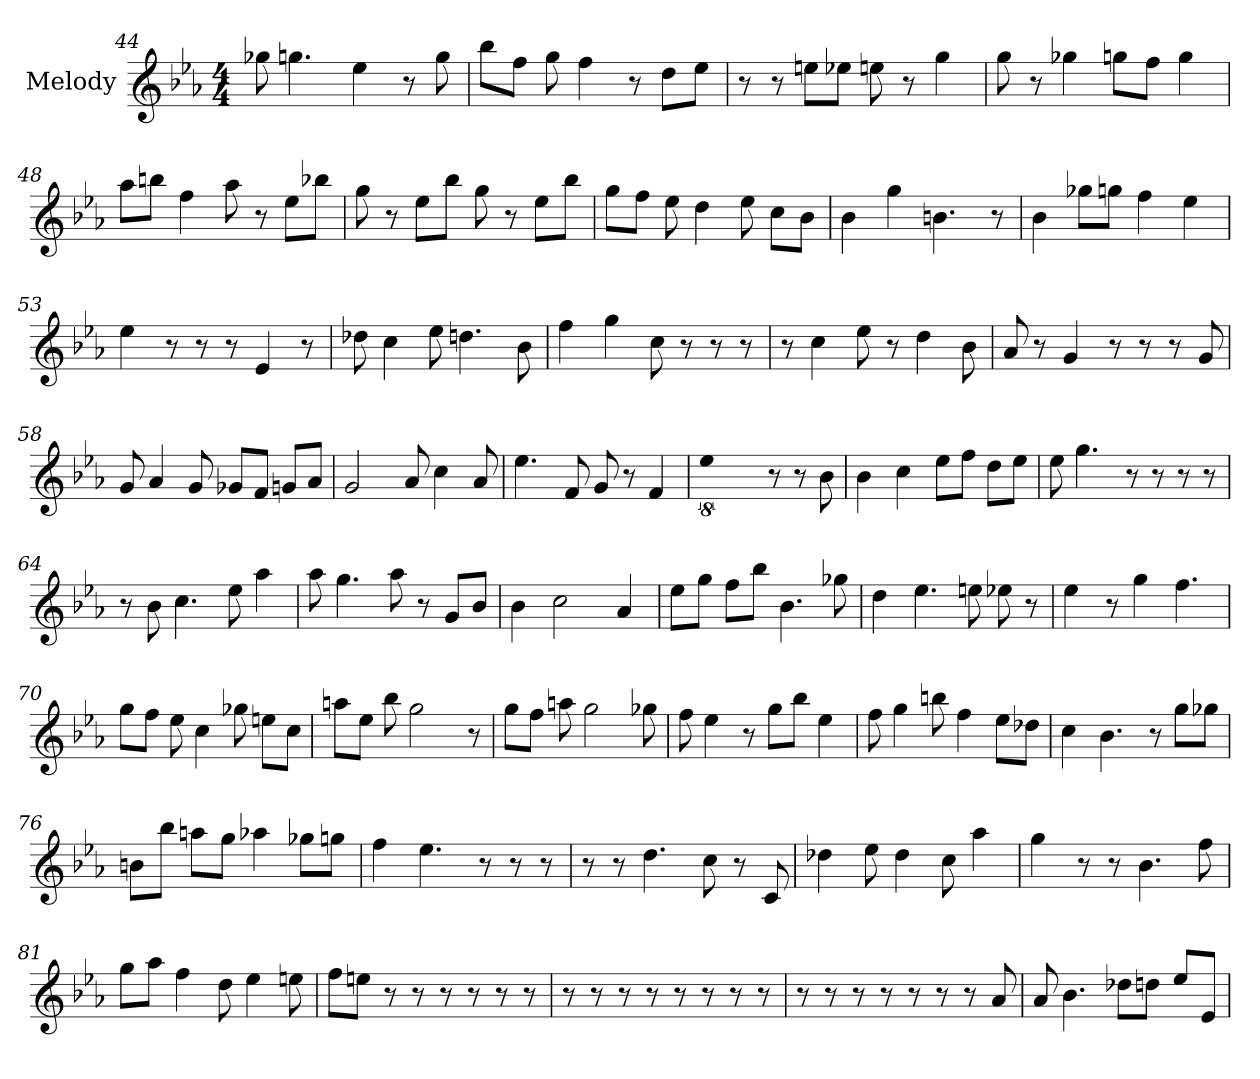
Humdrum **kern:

**kern
*part1
*staff1
*I"Melody
*clefG2
*k[b-e-a-]
*E-:
*M4/4
=44
8gg-
4.gg
4ee-
8r
8gg
=45
8bb-\L
8ff\J
8gg
4ff
8r
8dd\L
8ee-\J
=46
8r
8r
8ee\L
8ee-\J
8ee
8r
4gg
=47
8gg
8r
4gg-
8gg\L
8ff\J
4gg
=48
8aa-\L
8bb\J
4ff
8aa-
8r
8ee-\L
8bb-\J
=49
8gg
8r
8ee-\L
8bb-\J
8gg
8r
8ee-\L
8bb-\J
=50
8gg\L
8ff\J
8ee-
4dd
8ee-
8cc\L
8b-\J
=51
4b-
4gg
4.b
8r
=52
4b-
8gg-\L
8gg\J
4ff
4ee-
=53
4ee-
8r
8r
8r
4e-
8r
=54
8dd-
4cc
8ee-
4.dd
8b-
=55
4ff
4gg
8cc
8r
8r
8r
=56
8r
4cc
8ee-
8r
4dd
8b-
=57
8a-
8r
4g
8r
8r
8r
8g
=58
8g
4a-
8g
8g-/L
8f/J
8g/L
8a-/J
=59
2g
8a-
4cc
8a-
=60
4.ee-
8f
8g
8r
4f
=61
!LO:N:vis=2
8%5ee-
8r
8r
8b-
=62
4b-
4cc
8ee-\L
8ff\J
8dd\L
8ee-\J
=63
8ee-
4.gg
8r
8r
8r
8r
=64
8r
8b-
4.cc
8ee-
4aa-
=65
8aa-
4.gg
8aa-
8r
8g/L
8b-/J
=66
4b-
2cc
4a-
=67
8ee-\L
8gg\J
8ff\L
8bb-\J
4.b-
8gg-
=68
4dd
4.ee-
8ee
8ee-
8r
=69
4ee-
8r
4gg
4.ff
=70
8gg\L
8ff\J
8ee-
4cc
8gg-
8ee\L
8cc\J
=71
8aa\L
8ee-\J
8bb-
2gg
8r
=72
8gg\L
8ff\J
8aa
2gg
8gg-
=73
8ff
4ee-
8r
8gg\L
8bb-\J
4ee-
=74
8ff
4gg
8bb
4ff
8ee-\L
8dd-\J
=75
4cc
4.b-
8r
8gg\L
8gg-\J
=76
8b\L
8bb-\J
8aa\L
8gg\J
4aa-
8gg-\L
8gg\J
=77
4ff
4.ee-
8r
8r
8r
=78
8r
8r
4.dd
8cc
8r
8c
=79
4dd-
8ee-
4dd-
8cc
4aa-
=80
4gg
8r
8r
4.b-
8ff
=81
8gg\L
8aa-\J
4ff
8dd
4ee-
8ee
=82
8ff\L
8ee\J
8r
8r
8r
8r
8r
8r
=83
8r
8r
8r
8r
8r
8r
8r
8r
=84
8r
8r
8r
8r
8r
8r
8r
8a-
=85
8a-
4.b-
8dd-\L
8dd\J
8ee-/L
8e-/J
=
*-
